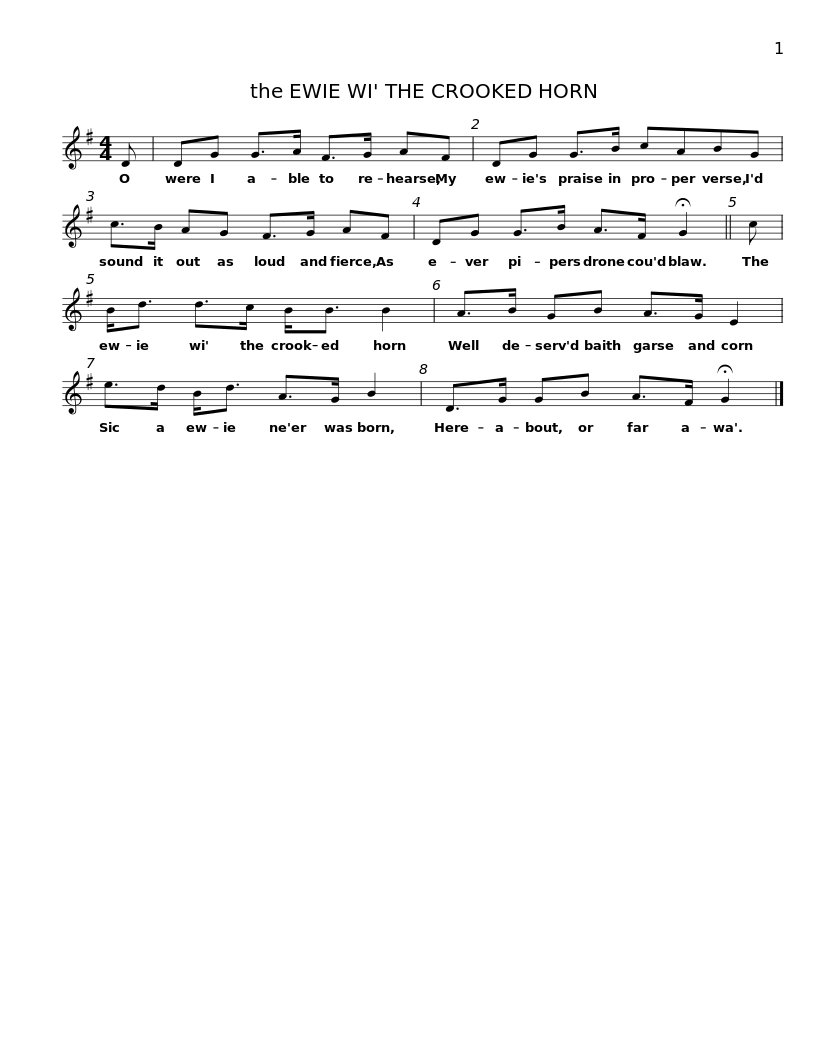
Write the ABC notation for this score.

X:1
L:1/8
M:4/4
I:linebreak $
K:G
V:1 treble
V:1
 D | DG G>A F>G AF | DG G>B cABG |$ c>B AG F>G AF | DG G>B A>F !fermata!G2 || %5
 c |$ B<d d>c B<B B2 | A>B GB A>G E2 | e>d B<d A>G B2 |$ D>G GB A>F !fermata!G2 |] %10
